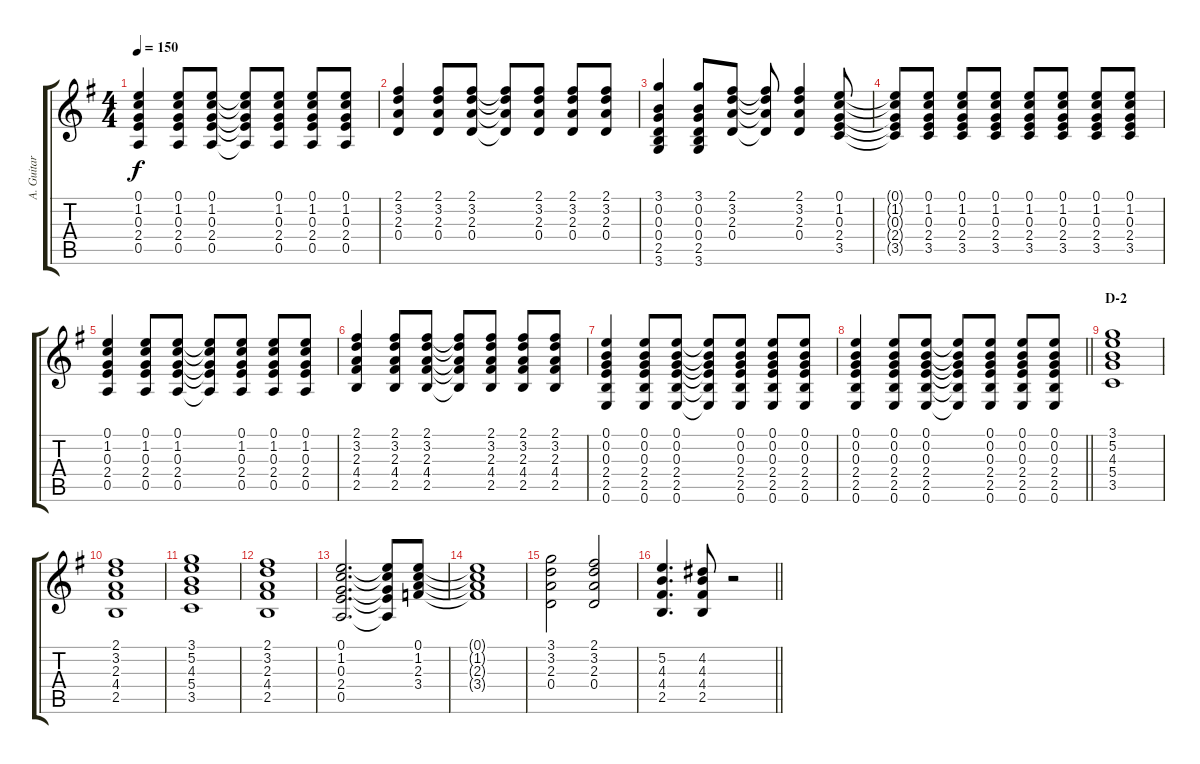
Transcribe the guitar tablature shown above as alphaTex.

\track ("A. Guitar" "A. Guitar") {instrument acousticguitarsteel}
\staff {score tabs}
\tuning (E4 B3 G3 D3 A2 E2) {hide}
\ts (4 4)
\tempo 150
\clef g2
\ks g
(0.1 1.2 0.3 2.4 0.5).4{dy f} (0.1 1.2 0.3 2.4 0.5).8 (0.1 1.2 0.3 2.4 0.5).8 (0.1{t} 1.2{t} 0.3{t} 2.4{t} 0.5{t}).8 (0.1 1.2 0.3 2.4 0.5).8 (0.1 1.2 0.3 2.4 0.5).8 (0.1 1.2 0.3 2.4 0.5).8 |
(2.1 3.2 2.3 0.4).4 (2.1 3.2 2.3 0.4).8 (2.1 3.2 2.3 0.4).8 (2.1{t} 3.2{t} 2.3{t} 0.4{t}).8 (2.1 3.2 2.3 0.4).8 (2.1 3.2 2.3 0.4).8 (2.1 3.2 2.3 0.4).8 |
(3.1 0.2 0.3 0.4 2.5 3.6).4 (3.1 0.2 0.3 0.4 2.5 3.6).8 (2.1 3.2 2.3 0.4).8 (2.1{t} 3.2{t} 2.3{t} 0.4{t}).8 (2.1 3.2 2.3 0.4).4 (0.1 1.2 0.3 2.4 3.5).8 |
(0.1{t} 1.2{t} 0.3{t} 2.4{t} 3.5{t}).8 (0.1 1.2 0.3 2.4 3.5).8 (0.1 1.2 0.3 2.4 3.5).8 (0.1 1.2 0.3 2.4 3.5).8 (0.1 1.2 0.3 2.4 3.5).8 (0.1 1.2 0.3 2.4 3.5).8 (0.1 1.2 0.3 2.4 3.5).8 (0.1 1.2 0.3 2.4 3.5).8 |
(0.1 1.2 0.3 2.4 0.5).4 (0.1 1.2 0.3 2.4 0.5).8 (0.1 1.2 0.3 2.4 0.5).8 (0.1{t} 1.2{t} 0.3{t} 2.4{t} 0.5{t}).8 (0.1 1.2 0.3 2.4 0.5).8 (0.1 1.2 0.3 2.4 0.5).8 (0.1 1.2 0.3 2.4 0.5).8 |
(2.1 3.2 2.3 4.4 2.5).4 (2.1 3.2 2.3 4.4 2.5).8 (2.1 3.2 2.3 4.4 2.5).8 (2.1{t} 3.2{t} 2.3{t} 4.4{t} 2.5{t}).8 (2.1 3.2 2.3 4.4 2.5).8 (2.1 3.2 2.3 4.4 2.5).8 (2.1 3.2 2.3 4.4 2.5).8 |
(0.1 0.2 0.3 2.4 2.5 0.6).4 (0.1 0.2 0.3 2.4 2.5 0.6).8 (0.1 0.2 0.3 2.4 2.5 0.6).8 (0.1{t} 0.2{t} 0.3{t} 2.4{t} 2.5{t} 0.6{t}).8 (0.1 0.2 0.3 2.4 2.5 0.6).8 (0.1 0.2 0.3 2.4 2.5 0.6).8 (0.1 0.2 0.3 2.4 2.5 0.6).8 |
\barLineRight lightlight
(0.1 0.2 0.3 2.4 2.5 0.6).4 (0.1 0.2 0.3 2.4 2.5 0.6).8 (0.1 0.2 0.3 2.4 2.5 0.6).8 (0.1{t} 0.2{t} 0.3{t} 2.4{t} 2.5{t} 0.6{t}).8 (0.1 0.2 0.3 2.4 2.5 0.6).8 (0.1 0.2 0.3 2.4 2.5 0.6).8 (0.1 0.2 0.3 2.4 2.5 0.6).8 |
\section ("" "D-2")
(3.1 5.2 4.3 5.4 3.5).1 |
(2.1 3.2 2.3 4.4 2.5).1 |
(3.1 5.2 4.3 5.4 3.5).1 |
(2.1 3.2 2.3 4.4 2.5).1 |
(0.1 1.2 0.3 2.4 0.5).2{d} (0.1{t} 1.2{t} 0.3{t} 2.4{t} 0.5{t}).8 (0.1 1.2 2.3 3.4).8 |
(0.1{t} 1.2{t} 2.3{t} 3.4{t}).1 |
(3.1 3.2 2.3 0.4).2 (2.1 3.2 2.3 0.4).2 |
\barLineRight lightlight
(5.2 4.3 4.4 2.5).4{d} (4.2 4.3 4.4 2.5).8 r.2
